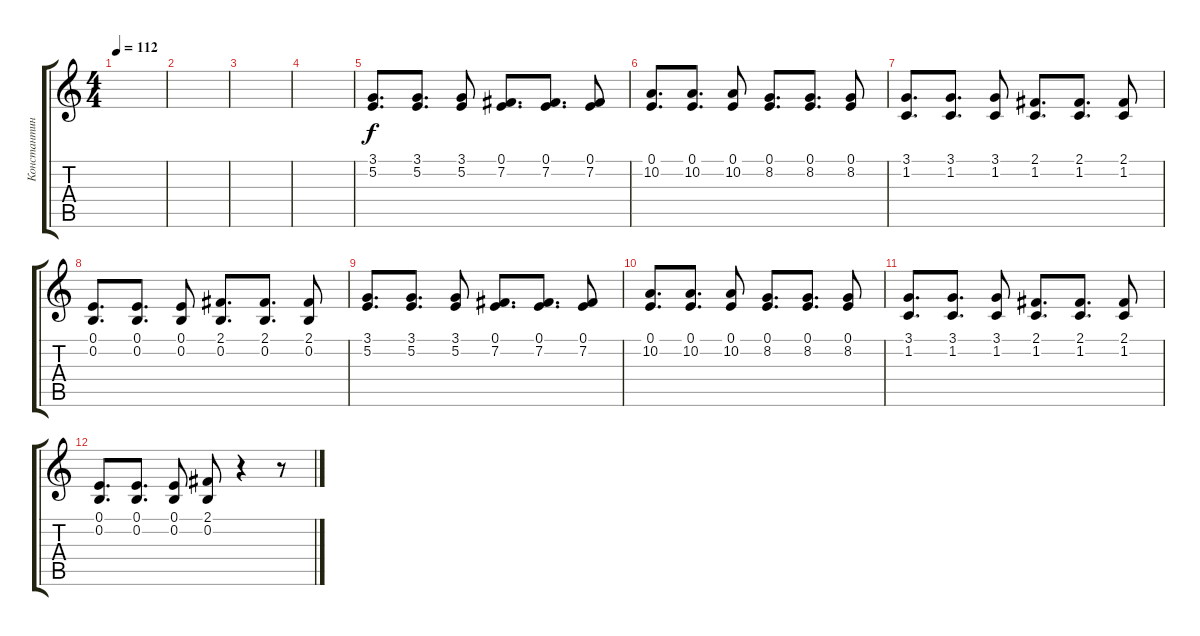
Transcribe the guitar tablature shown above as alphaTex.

\track ("Константин Бекрев" "Константин") {instrument lead2sawtooth}
\staff {score tabs}
\tuning (E4 B3 G3 D3 A2 E2) {hide}
\ts (4 4)
\tempo 112
\clef g2
\ks c
|
|
|
|
(3.1 5.2).8{d volume 11} (3.1 5.2).8{d} (3.1 5.2).8 (0.1 7.2).8{d} (0.1 7.2).8{d} (0.1 7.2).8 |
(0.1 10.2).8{d} (0.1 10.2).8{d} (0.1 10.2).8 (0.1 8.2).8{d} (0.1 8.2).8{d} (0.1 8.2).8 |
(3.1 1.2).8{d} (3.1 1.2).8{d} (3.1 1.2).8 (2.1 1.2).8{d} (2.1 1.2).8{d} (2.1 1.2).8 |
(0.1 0.2).8{d} (0.1 0.2).8{d} (0.1 0.2).8 (2.1 0.2).8{d} (2.1 0.2).8{d} (2.1 0.2).8 |
(3.1 5.2).8{d volume 11} (3.1 5.2).8{d} (3.1 5.2).8 (0.1 7.2).8{d} (0.1 7.2).8{d} (0.1 7.2).8 |
(0.1 10.2).8{d} (0.1 10.2).8{d} (0.1 10.2).8 (0.1 8.2).8{d} (0.1 8.2).8{d} (0.1 8.2).8 |
(3.1 1.2).8{d} (3.1 1.2).8{d} (3.1 1.2).8 (2.1 1.2).8{d} (2.1 1.2).8{d} (2.1 1.2).8 |
(0.1 0.2).8{d} (0.1 0.2).8{d} (0.1 0.2).8 (2.1 0.2).8 r.4 r.8
